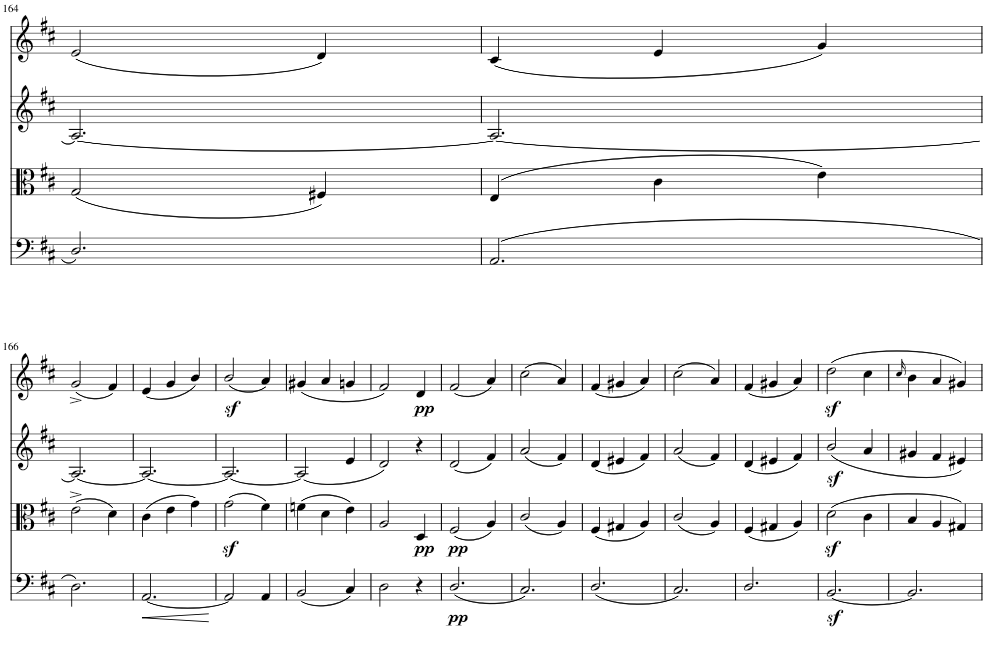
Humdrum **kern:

**kern	**dynam	**kern	**dynam	**kern	**kern	**dynam
*part4	*part4	*part3	*part3	*part2	*part1	*part1
*staff4	*staff4	*staff3	*staff3	*staff2	*staff1	*staff1
*I"Piano	*	*I"Piano	*	*I"Piano	*I"Piano	*
*I'Pno	*	*I'Pno	*	*I'Pno	*I'Pno	*
!!LO:PB:g=z
*clefF4	*	*clefC3	*	*clefG2	*clefG2	*
*k[f#c#]	*	*k[f#c#]	*	*k[f#c#]	*k[f#c#]	*
*M3/4	*	*M3/4	*	*M3/4	*M3/4	*
=164	=164	=164	=164	=164	=164	=164
2.D/	.	(2G/	.	2.A/_	(2e/	.
.	.	4F#X/)	.	.	4d/)	.
=165	=165	=165	=165	=165	=165	=165
(2.AA/	.	(4E/	.	2.A/_	(4c#/	.
.	.	4c#\	.	.	4e/	.
.	.	4e\)	.	.	4g/)	.
!!LO:LB:g=z
=166	=166	=166	=166	=166	=166	=166
2.D\)	.	(2e^\	.	2.A/_	(2g^/	.
.	.	4d\)	.	.	4f#/)	.
=167	=167	=167	=167	=167	=167	=167
!	!LO:HP:b	!	!	!	!	!
[2.AA/	<	(4c#\	.	2.A/_	(4e/	.
.	.	4e\	.	.	4g/	.
.	.	4g\)	.	.	4b/)	.
.	[	.	.	.	.	.
=168	=168	=168	=168	=168	=168	=168
2AA/]	.	(2gz<\	.	2.A/_	(2bz</	.
4AA/	.	4f#\)	.	.	4a/)	.
=169	=169	=169	=169	=169	=169	=169
(2BB/	.	(4fn\	.	(2A/]	(4g#X/	.
.	.	4d\	.	.	4a/	.
4C#/)	.	4e\)	.	4e/	4gn/	.
=170	=170	=170	=170	=170	=170	=170
2D\	.	2A/	.	2d/)	2f#/)	.
!	!	!	!LO:DY:b	!	!	!LO:DY:b
4r	.	4D/	pp	4r	4d/	pp
=171	=171	=171	=171	=171	=171	=171
!	!LO:DY:b	!	!LO:DY:b	!	!	!
(2.D/	pp	(2F#/	pp	(2d/	(2f#/	.
.	.	4A/)	.	4f#/)	4a/)	.
=172	=172	=172	=172	=172	=172	=172
2.C#/)	.	(2c#/	.	(2a/	(2cc#\	.
.	.	4A/)	.	4f#/)	4a/)	.
=173	=173	=173	=173	=173	=173	=173
(2.D/	.	(4F#/	.	(4d/	(4f#/	.
.	.	4G#X/	.	4e#X/	4g#X/	.
.	.	4A/)	.	4f#/)	4a/)	.
=174	=174	=174	=174	=174	=174	=174
2.C#/)	.	(2c#/	.	(2a/	(2cc#\	.
.	.	4A/)	.	4f#/)	4a/)	.
=175	=175	=175	=175	=175	=175	=175
2.D/	.	(4F#/	.	(4d/	(4f#/	.
.	.	4G#X/	.	4e#X/	4g#X/	.
.	.	4A/)	.	4f#/)	4a/)	.
=176	=176	=176	=176	=176	=176	=176
[2.BBz</	.	(2dz<\	.	(2bz</	(2ddz<\	.
.	.	4c#\	.	4a/	4cc#\	.
=177	=177	=177	=177	=177	=177	=177
.	.	.	.	.	16qcc#/	.
2.BB/]	.	4B/	.	4g#X/	4b\	.
.	.	4A/	.	4f#/	4a/	.
.	.	4G#X/)	.	4e#X/)	4g#X/)	.
=	=	=	=	=	=	=
*-	*-	*-	*-	*-	*-	*-
